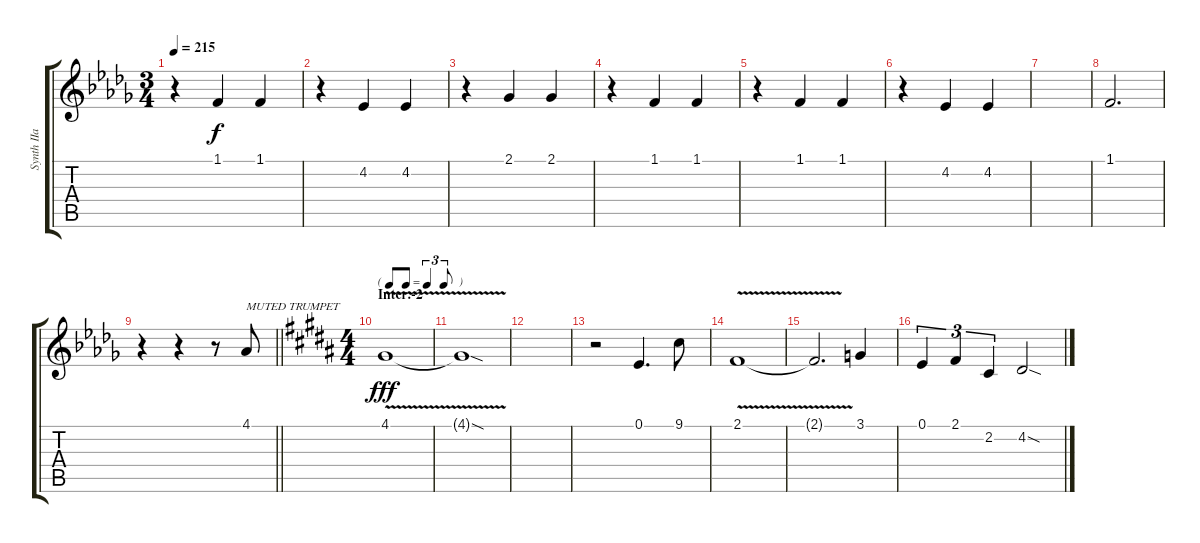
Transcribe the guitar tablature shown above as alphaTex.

\track ("Synth IIa (Kotobuki Tsumugi)" "Synth IIa ") {instrument drawbarorgan}
\staff {score tabs}
\tuning (E4 B3 G3 D3 A2 E2) {hide}
\ts (3 4)
\tempo 215
\clef g2
\ks db
r.4{dy f} 1.1.4 1.1.4 |
r.4 4.2.4 4.2.4 |
r.4 2.1.4 2.1.4 |
r.4 1.1.4 1.1.4 |
r.4 1.1.4 1.1.4 |
r.4 4.2.4 4.2.4 |
|
1.1.2{d} |
\barLineRight lightlight
r.4 r.4 r.8 4.1.8{txt "MUTED TRUMPET" instrument trumpet} |
\ts (4 4)
\tf triplet8th
\section ("" "Inter.-2")
\ks b
4.1{v}.1{dy fff} |
4.1{sod t}.1 |
|
r.2 0.1.4{d} 9.1.8 |
2.1{v}.1 |
2.1{t}.2{d} 3.1.4 |
0.1.4{tu (3 2)} 2.1.4{tu (3 2)} 2.2.4{tu (3 2)} 4.2{sod}.2
